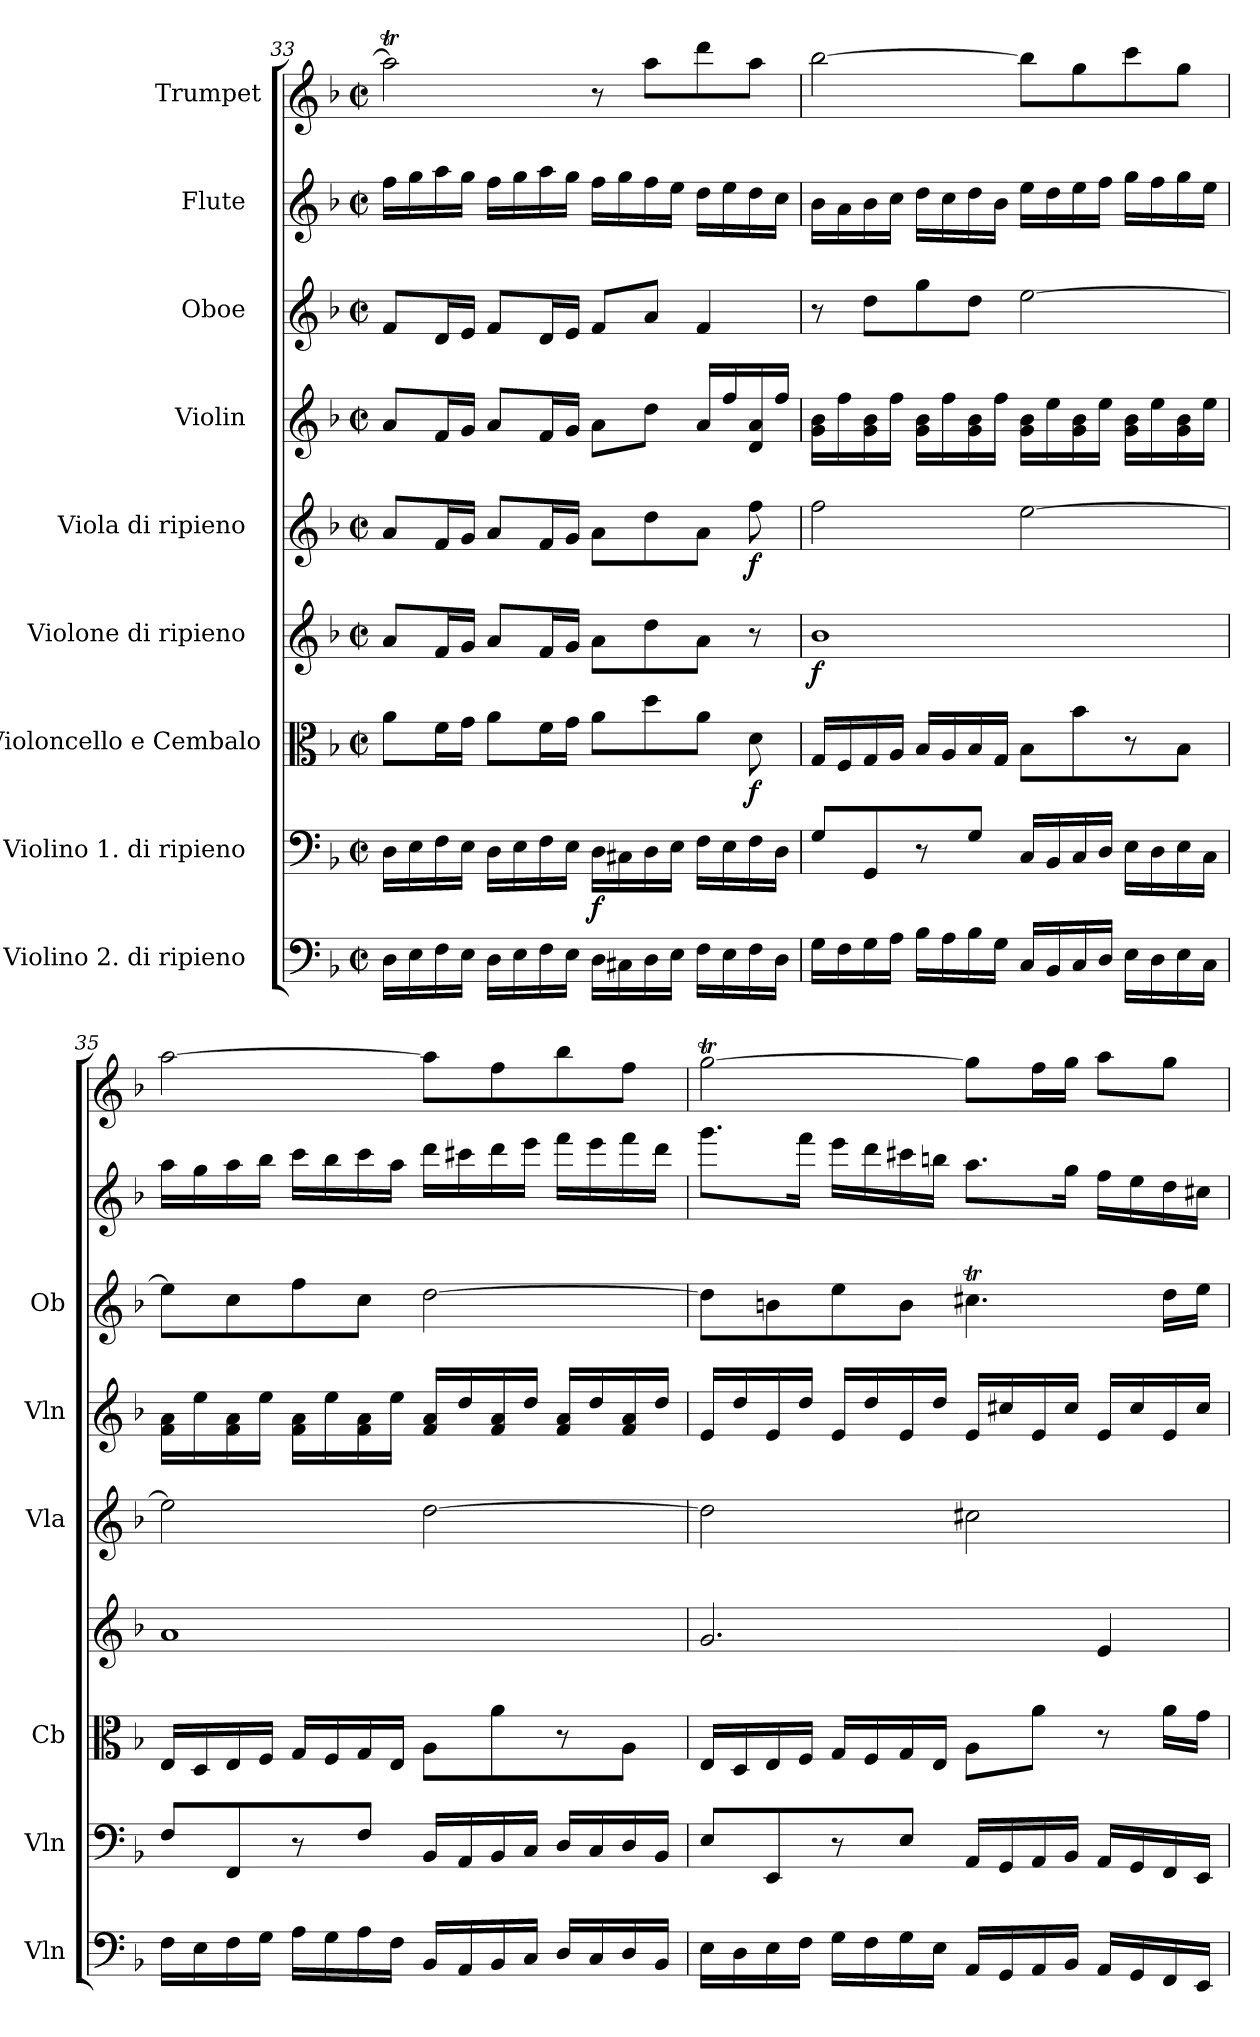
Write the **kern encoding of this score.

**kern	**kern	**dynam	**kern	**dynam	**kern	**dynam	**kern	**dynam	**kern	**kern	**kern	**kern
*part9	*part8	*part8	*part7	*part7	*part6	*part6	*part5	*part5	*part4	*part3	*part2	*part1
*staff9	*staff8	*staff8	*staff7	*staff7	*staff6	*staff6	*staff5	*staff5	*staff4	*staff3	*staff2	*staff1
*I"Violino 2.  di ripieno  	*I"Violino 1.  di ripieno  	*	*I"Violoncello  e Cembalo	*	*I"Violone  di ripieno  	*	*I"Viola  di ripieno    	*	*I"Violin              	*I"Oboe                	*I"Flute               	*I"Trumpet
*I'Vln	*I'Vln	*	*I'Cb	*	*	*	*I'Vla	*	*I'Vln	*I'Ob	*	*
*clefF4	*clefF4	*	*clefC3	*	*clefG2	*	*clefG2	*	*clefG2	*clefG2	*clefG2	*clefG2
*ITrd7c12	*	*	*	*	*	*	*	*	*	*	*	*
*k[b-]	*k[b-]	*	*k[b-]	*	*k[b-]	*	*k[b-]	*	*k[b-]	*k[b-]	*k[b-]	*k[b-]
*F:	*F:	*	*F:	*	*F:	*	*F:	*	*F:	*F:	*F:	*F:
*M2/2	*M2/2	*	*M2/2	*	*M2/2	*	*M2/2	*	*M2/2	*M2/2	*M2/2	*M2/2
*met(c|)	*met(c|)	*	*met(c|)	*	*met(c|)	*	*met(c|)	*	*met(c|)	*met(c|)	*met(c|)	*met(c|)
=33	=33	=33	=33	=33	=33	=33	=33	=33	=33	=33	=33	=33
16DD\LL	16D\LL	.	8a\L	.	8a/L	.	8a/L	.	8a/L	8f/L	16ff\LL	2aat\]
16EE\	16E\	.	.	.	.	.	.	.	.	.	16gg\	.
16FF\	16F\	.	16f\L	.	16f/L	.	16f/L	.	16f/L	16d/L	16aa\	.
16EE\JJ	16E\JJ	.	16g\JJ	.	16g/JJ	.	16g/JJ	.	16g/JJ	16e/JJ	16gg\JJ	.
16DD\LL	16D\LL	.	8a\L	.	8a/L	.	8a/L	.	8a/L	8f/L	16ff\LL	.
16EE\	16E\	.	.	.	.	.	.	.	.	.	16gg\	.
16FF\	16F\	.	16f\L	.	16f/L	.	16f/L	.	16f/L	16d/L	16aa\	.
16EE\JJ	16E\JJ	.	16g\JJ	.	16g/JJ	.	16g/JJ	.	16g/JJ	16e/JJ	16gg\JJ	.
!	!	!LO:DY:b	!	!	!	!	!	!	!	!	!	!
16DD\LL	16D\LL	f	8a\L	.	8a\L	.	8a\L	.	8a\L	8f/L	16ff\LL	8r
16CC#X\	16C#X\	.	.	.	.	.	.	.	.	.	16gg\	.
16DD\	16D\	.	8dd\	.	8dd\	.	8dd\	.	8dd\J	8a/J	16ff\	8aa\L
16EE\JJ	16E\JJ	.	.	.	.	.	.	.	.	.	16ee\JJ	.
16FF\LL	16F\LL	.	8a\J	.	8a\J	.	8a\J	.	16a/LL	4f/	16dd\LL	8ddd\
16EE\	16E\	.	.	.	.	.	.	.	16ff/	.	16ee\	.
!	!	!	!	!LO:DY:b	!	!	!	!LO:DY:b	!	!	!	!
16FF\	16F\	.	8d\	f	8r	.	8ff\	f	16d/ 16a/	.	16dd\	8aa\J
16DD\JJ	16D\JJ	.	.	.	.	.	.	.	16ff/JJ	.	16cc\JJ	.
=34	=34	=34	=34	=34	=34	=34	=34	=34	=34	=34	=34	=34
!	!	!	!	!	!	!LO:DY:b	!	!	!	!	!	!
16GG\LL	8G/L	.	16G/LL	.	1b-	f	2ff\	.	16g\ 16b-\LL	8r	16b-\LL	[2bb-\
16FF\	.	.	16F/	.	.	.	.	.	16ff\	.	16a\	.
16GG\	8GG/	.	16G/	.	.	.	.	.	16g\ 16b-\	8dd\L	16b-\	.
16AA\JJ	.	.	16A/JJ	.	.	.	.	.	16ff\JJ	.	16cc\JJ	.
16BB-\LL	8r	.	16B-/LL	.	.	.	.	.	16g\ 16b-\LL	8gg\	16dd\LL	.
16AA\	.	.	16A/	.	.	.	.	.	16ff\	.	16cc\	.
16BB-\	8G/J	.	16B-/	.	.	.	.	.	16g\ 16b-\	8dd\J	16dd\	.
16GG\JJ	.	.	16G/JJ	.	.	.	.	.	16ff\JJ	.	16b-\JJ	.
16CC/LL	16C/LL	.	8B-\L	.	.	.	[2ee\	.	16g\ 16b-\LL	[2ee\	16ee\LL	8bb-\L]
16BBB-/	16BB-/	.	.	.	.	.	.	.	16ee\	.	16dd\	.
16CC/	16C/	.	8b-\	.	.	.	.	.	16g\ 16b-\	.	16ee\	8gg\
16DD/JJ	16D/JJ	.	.	.	.	.	.	.	16ee\JJ	.	16ff\JJ	.
16EE\LL	16E\LL	.	8r	.	.	.	.	.	16g\ 16b-\LL	.	16gg\LL	8ccc\
16DD\	16D\	.	.	.	.	.	.	.	16ee\	.	16ff\	.
16EE\	16E\	.	8B-\J	.	.	.	.	.	16g\ 16b-\	.	16gg\	8gg\J
16CC\JJ	16C\JJ	.	.	.	.	.	.	.	16ee\JJ	.	16ee\JJ	.
=35	=35	=35	=35	=35	=35	=35	=35	=35	=35	=35	=35	=35
16FF\LL	8F/L	.	16E/LL	.	1a	.	2ee\]	.	16f\ 16a\LL	8ee\L]	16aa\LL	[2aa\
16EE\	.	.	16D/	.	.	.	.	.	16ee\	.	16gg\	.
16FF\	8FF/	.	16E/	.	.	.	.	.	16f\ 16a\	8cc\	16aa\	.
16GG\JJ	.	.	16F/JJ	.	.	.	.	.	16ee\JJ	.	16bb-\JJ	.
16AA\LL	8r	.	16G/LL	.	.	.	.	.	16f\ 16a\LL	8ff\	16ccc\LL	.
16GG\	.	.	16F/	.	.	.	.	.	16ee\	.	16bb-\	.
16AA\	8F/J	.	16G/	.	.	.	.	.	16f\ 16a\	8cc\J	16ccc\	.
16FF\JJ	.	.	16E/JJ	.	.	.	.	.	16ee\JJ	.	16aa\JJ	.
16BBB-/LL	16BB-/LL	.	8A\L	.	.	.	[2dd\	.	16f/ 16a/LL	[2dd\	16ddd\LL	8aa\L]
16AAA/	16AA/	.	.	.	.	.	.	.	16dd/	.	16ccc#X\	.
16BBB-/	16BB-/	.	8a\	.	.	.	.	.	16f/ 16a/	.	16ddd\	8ff\
16CC/JJ	16C/JJ	.	.	.	.	.	.	.	16dd/JJ	.	16eee\JJ	.
16DD/LL	16D/LL	.	8r	.	.	.	.	.	16f/ 16a/LL	.	16fff\LL	8bb-\
16CC/	16C/	.	.	.	.	.	.	.	16dd/	.	16eee\	.
16DD/	16D/	.	8A\J	.	.	.	.	.	16f/ 16a/	.	16fff\	8ff\J
16BBB-/JJ	16BB-/JJ	.	.	.	.	.	.	.	16dd/JJ	.	16ddd\JJ	.
=36	=36	=36	=36	=36	=36	=36	=36	=36	=36	=36	=36	=36
16EE\LL	8E/L	.	16E/LL	.	2.g/	.	2dd\]	.	16e/LL	8dd\L]	8.ggg\L	[2ggT\
16DD\	.	.	16D/	.	.	.	.	.	16dd/	.	.	.
16EE\	8EE/	.	16E/	.	.	.	.	.	16e/	8bn\	.	.
16FF\JJ	.	.	16F/JJ	.	.	.	.	.	16dd/JJ	.	16fff\Jk	.
16GG\LL	8r	.	16G/LL	.	.	.	.	.	16e/LL	8ee\	16eee\LL	.
16FF\	.	.	16F/	.	.	.	.	.	16dd/	.	16ddd\	.
16GG\	8E/J	.	16G/	.	.	.	.	.	16e/	8b\J	16ccc#X\	.
16EE\JJ	.	.	16E/JJ	.	.	.	.	.	16dd/JJ	.	16bbn\JJ	.
16AAA/LL	16AA/LL	.	8A\L	.	.	.	2cc#X\	.	16e/LL	4.cc#Xt\	8.aa\L	8gg\L]
16GGG/	16GG/	.	.	.	.	.	.	.	16cc#X/	.	.	.
16AAA/	16AA/	.	8a\J	.	.	.	.	.	16e/	.	.	16ff\L
16BBB-/JJ	16BB-/JJ	.	.	.	.	.	.	.	16cc#/JJ	.	16gg\Jk	16gg\JJ
16AAA/LL	16AA/LL	.	8r	.	4e/	.	.	.	16e/LL	.	16ff\LL	8aa\L
16GGG/	16GG/	.	.	.	.	.	.	.	16cc#/	.	16ee\	.
16FFF/	16FF/	.	16a\LL	.	.	.	.	.	16e/	16dd\LL	16dd\	8gg\J
16EEE/JJ	16EE/JJ	.	16g\JJ	.	.	.	.	.	16cc#/JJ	16ee\JJ	16cc#X\JJ	.
=	=	=	=	=	=	=	=	=	=	=	=	=
*-	*-	*-	*-	*-	*-	*-	*-	*-	*-	*-	*-	*-
